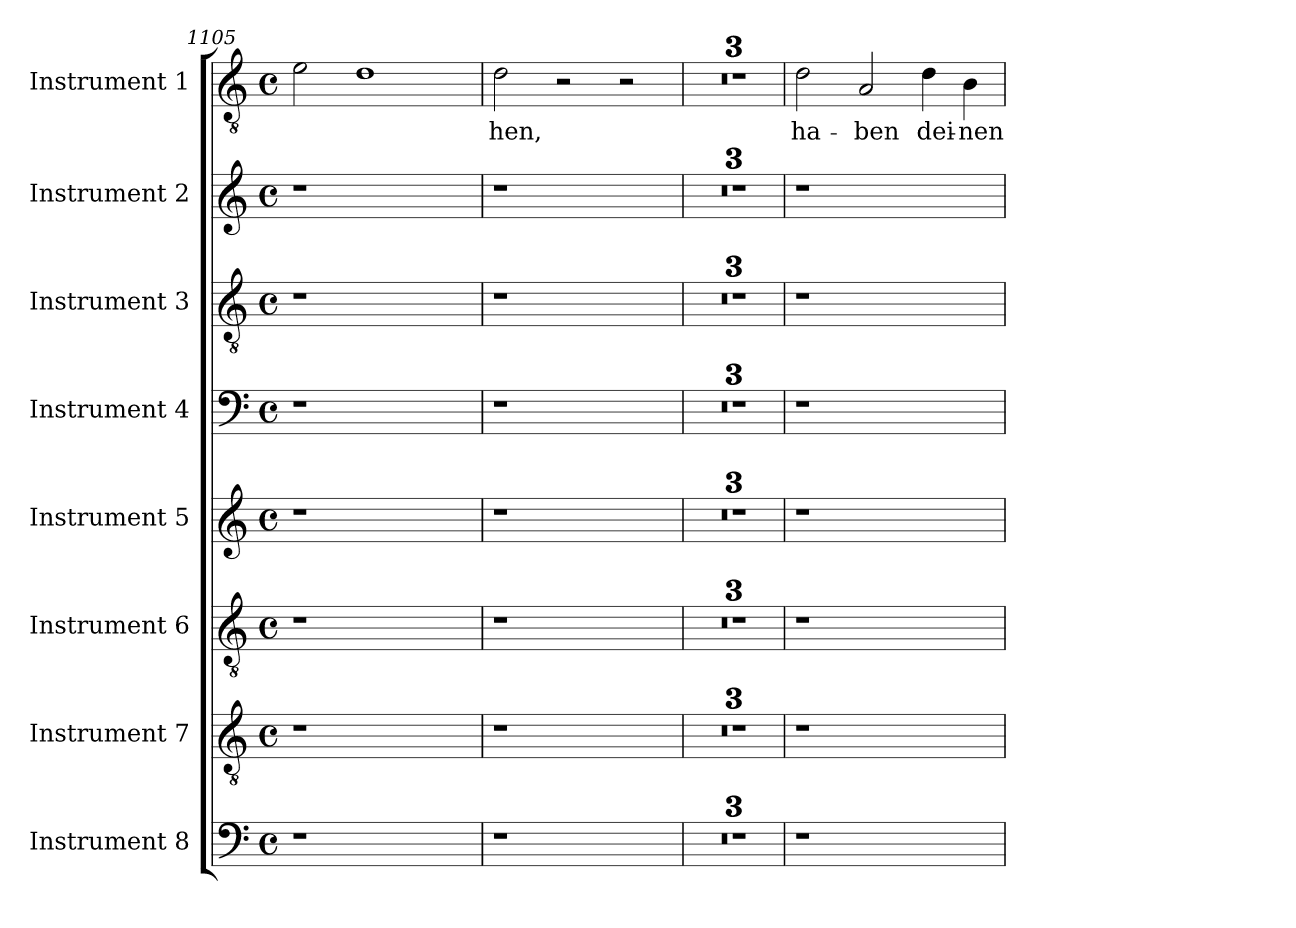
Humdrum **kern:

**kern	**kern	**kern	**kern	**kern	**kern	**kern	**kern	**text
*part8	*part7	*part6	*part5	*part4	*part3	*part2	*part1	*part1
*staff8	*staff7	*staff6	*staff5	*staff4	*staff3	*staff2	*staff1	*staff1
*I"Instrument 8	*I"Instrument 7	*I"Instrument 6	*I"Instrument 5	*I"Instrument 4	*I"Instrument 3	*I"Instrument 2	*I"Instrument 1	*
*clefF4	*clefGv2	*clefGv2	*clefG2	*clefF4	*clefGv2	*clefG2	*clefGv2	*
*M4/4	*M4/4	*M4/4	*M4/4	*M4/4	*M4/4	*M4/4	*M4/4	*
*met(c)	*met(c)	*met(c)	*met(c)	*met(c)	*met(c)	*met(c)	*met(c)	*
=1105	=1105	=1105	=1105	=1105	=1105	=1105	=1105	=1105
1r	1r	1r	1r	1r	1r	1r	2e\	.
.	.	.	.	.	.	.	1d	.
2ryy	2ryy	2ryy	2ryy	2ryy	2ryy	2ryy	.	.
=1106	=1106	=1106	=1106	=1106	=1106	=1106	=1106	=1106
!	!	!	!	!	!	!	!	!LO:LY:b:cj
1r	1r	1r	1r	1r	1r	1r	2d\	-hen,
.	.	.	.	.	.	.	2r	.
2ryy	2ryy	2ryy	2ryy	2ryy	2ryy	2ryy	2r	.
=1107	=1107	=1107	=1107	=1107	=1107	=1107	=1107	=1107
1r	1r	1r	1r	1r	1r	1r	1r	.
=1108	=1108	=1108	=1108	=1108	=1108	=1108	=1108	=1108
1r	1r	1r	1r	1r	1r	1r	1r	.
=1109	=1109	=1109	=1109	=1109	=1109	=1109	=1109	=1109
1r	1r	1r	1r	1r	1r	1r	1r	.
=1110	=1110	=1110	=1110	=1110	=1110	=1110	=1110	=1110
!	!	!	!	!	!	!	!	!LO:LY:b
1r	1r	1r	1r	1r	1r	1r	2d\	ha-
!	!	!	!	!	!	!	!	!LO:LY:b:rj
.	.	.	.	.	.	.	2A/	-ben
!	!	!	!	!	!	!	!	!LO:LY:b
2ryy	2ryy	2ryy	2ryy	2ryy	2ryy	2ryy	4d\	dei-
!	!	!	!	!	!	!	!	!LO:LY:b:rj
.	.	.	.	.	.	.	4B\	-nen
=	=	=	=	=	=	=	=	=
*-	*-	*-	*-	*-	*-	*-	*-	*-
